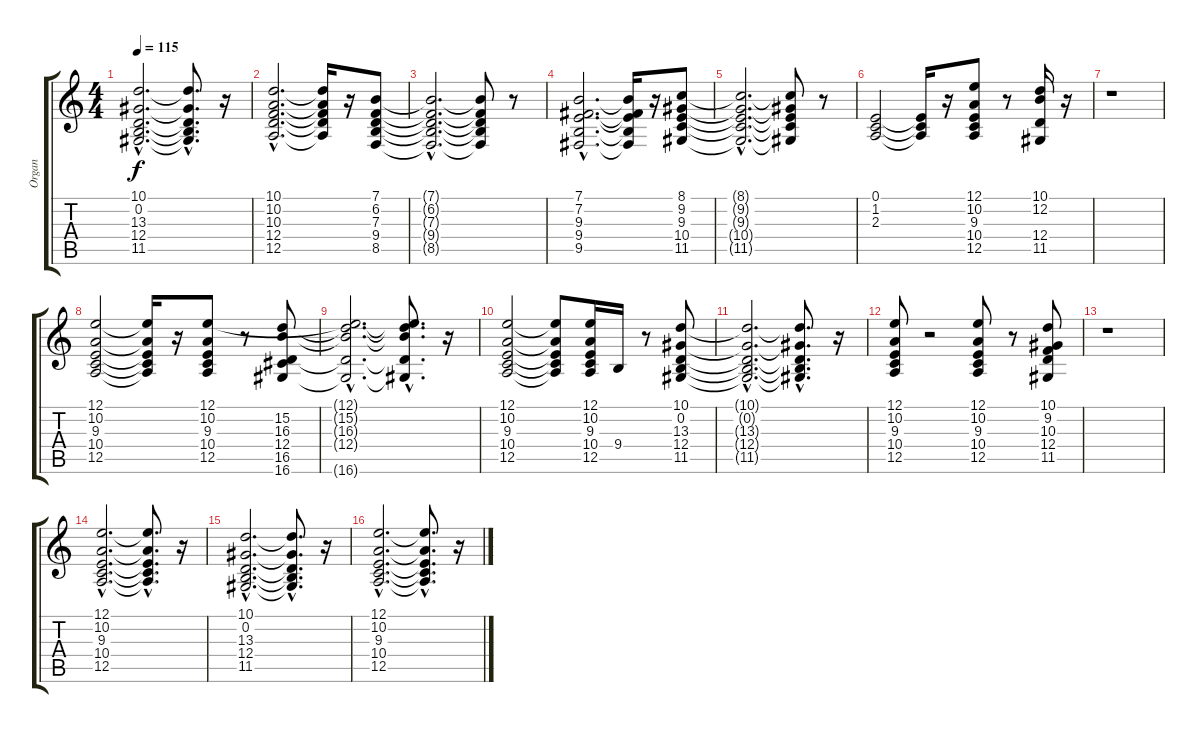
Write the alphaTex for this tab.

\track ("Organ" "Organ") {instrument rockorgan}
\staff {score tabs}
\tuning (E4 B3 G3 D3 A2 E2) {hide}
\ts (4 4)
\tempo 115
\clef g2
\ks c
(10.1{hac} 0.2{hac} 13.3{hac} 12.4{hac} 11.5{hac}).2{d dy f} (10.1{hac t} 0.2{hac t} 13.3{hac t} 12.4{hac t} 11.5{hac t}).8{d} r.16 |
(10.1{hac} 10.2{hac} 10.3{hac} 12.4{hac} 12.5{hac}).2{d} (10.1{t} 10.2{t} 10.3{t} 12.4{t} 12.5{t}).16 r.16 (7.1 6.2 7.3 9.4 8.5).8 |
(7.1{hac t} 6.2{hac t} 7.3{hac t} 9.4{hac t} 8.5{hac t}).2{d} (7.1{t} 6.2{t} 7.3{t} 9.4{t} 8.5{t}).8 r.8 |
(7.1{hac} 7.2{hac} 9.3{hac} 9.4{hac} 9.5{hac}).2{d} (7.1{t} 7.2{t} 9.3{t} 9.4{t} 9.5{t}).16 r.16 (8.1 9.2 9.3 10.4 11.5).8 |
(8.1{hac t} 9.2{hac t} 9.3{hac t} 10.4{hac t} 11.5{hac t}).2{d} (8.1{t} 9.2{t} 9.3{t} 10.4{t} 11.5{t}).8 r.8 |
(0.1 1.2 2.3).2 (0.1{t} 1.2{t} 2.3{t}).16 r.16 (12.1 10.2 9.3 10.4 12.5).8 r.8 (10.1 12.2 12.4 11.5).16 r.16 |
r.1 |
(12.1 10.2 9.3 10.4 12.5).2 (12.1{t} 10.2{t} 9.3{t} 10.4{t} 12.5{t}).16 r.16 (12.1 10.2 9.3 10.4 12.5).8 r.8 (15.2 16.3 12.4 16.5 16.6).8 |
(12.1{hac t} 15.2{hac t} 16.3{hac t} 12.4{hac t} 16.6{hac t}).2{d} (12.1{hac t} 15.2{hac t} 16.3{hac t} 12.4{hac t} 16.6{hac t}).8{d} r.16 |
(12.1 10.2 9.3 10.4 12.5).2 (12.1{t} 10.2{t} 9.3{t} 10.4{t} 12.5{t}).8 (12.1 10.2 9.3 10.4 12.5).16 9.4.16 r.8 (10.1 0.2 13.3 12.4 11.5).8 |
(10.1{hac t} 0.2{hac t} 13.3{hac t} 12.4{hac t} 11.5{hac t}).2{d} (10.1{hac t} 0.2{hac t} 13.3{hac t} 12.4{hac t} 11.5{hac t}).8{d} r.16 |
(12.1 10.2 9.3 10.4 12.5).8 r.2 (12.1 10.2 9.3 10.4 12.5).8 r.8 (10.1 9.2 10.3 12.4 11.5).8 |
r.1 |
(12.1{hac} 10.2{hac} 9.3{hac} 10.4{hac} 12.5{hac}).2{d} (12.1{hac t} 10.2{hac t} 9.3{hac t} 10.4{hac t} 12.5{hac t}).8{d} r.16 |
(10.1{hac} 0.2{hac} 13.3{hac} 12.4{hac} 11.5{hac}).2{d} (10.1{hac t} 0.2{hac t} 13.3{hac t} 12.4{hac t} 11.5{hac t}).8{d} r.16 |
(12.1{hac} 10.2{hac} 9.3{hac} 10.4{hac} 12.5{hac}).2{d} (12.1{hac t} 10.2{hac t} 9.3{hac t} 10.4{hac t} 12.5{hac t}).8{d} r.16
